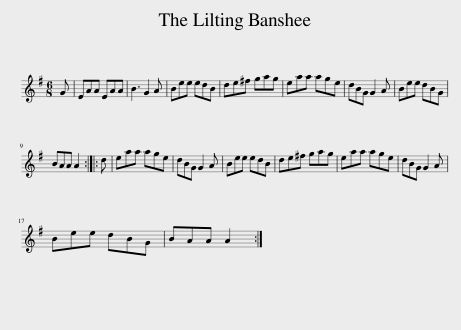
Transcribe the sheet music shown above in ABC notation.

X:1
L:1/8
M:6/8
I:linebreak $
K:G
V:1 treble
V:1
 G | EAA EAA | B3 G2 A | Bee edB | de^f gag | %5
 eaa age | dBG G2 A | Bee dBG |$ BAA A2 :: d | %10
 eaa age | dBG G2 A | Bee edB | de^f gag | eaa age | %15
 dBG G2 A |$ Bee dBG | BAA A2 :| %18
